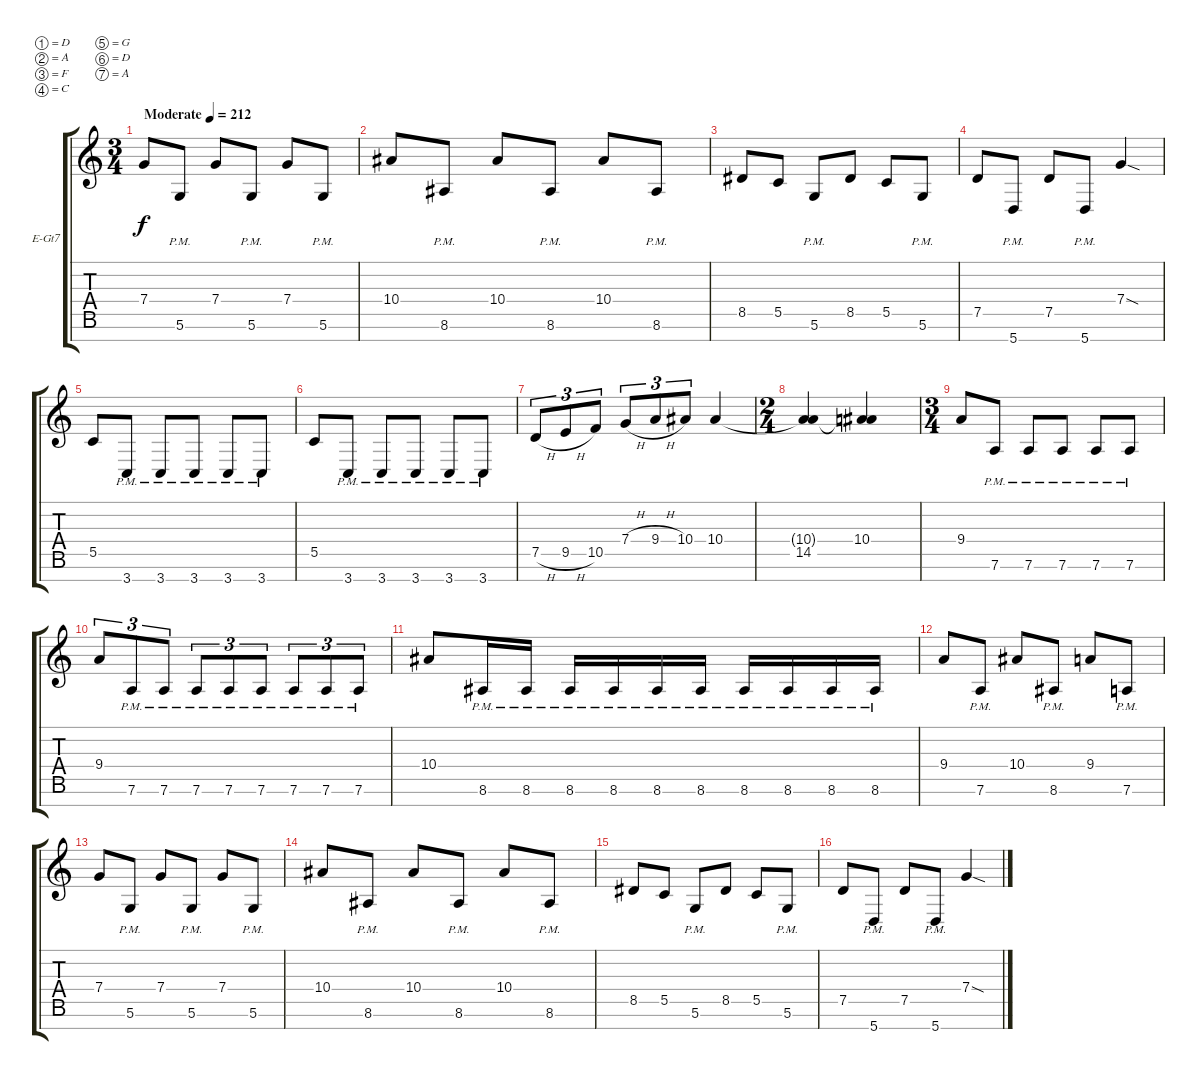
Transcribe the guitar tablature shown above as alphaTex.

\bracketExtendMode groupsimilarinstruments
\firstSystemTrackNameOrientation horizontal
\otherSystemsTrackNameOrientation horizontal
\track ("Simon Girard" "E-Gt7") {instrument distortionguitar}
\staff {score tabs}
\tuning (D4 A3 F3 C3 G2 D2 A1)
\ts (3 4)
\beaming (8 2 2 2)
\tempo (212 "Moderate")
\clef g2
\ks c
7.4.8{dy f instrument distortionguitar} 5.6{pm}.8 7.4.8 5.6{pm}.8 7.4.8 5.6{pm}.8 |
10.4.8 8.6{pm}.8 10.4.8 8.6{pm}.8 10.4.8 8.6{pm}.8 |
8.5.8 5.5.8 5.6{pm}.8 8.5.8 5.5.8 5.6{pm}.8 |
7.5.8 5.7{pm}.8 7.5.8 5.7{pm}.8 7.4{sod}.4 |
5.5.8 3.7{pm}.8 3.7{pm}.8 3.7{pm}.8 3.7{pm}.8 3.7{pm}.8 |
5.5.8 3.7{pm}.8 3.7{pm}.8 3.7{pm}.8 3.7{pm}.8 3.7{pm}.8 |
7.5{h}.8{tu (3 2)} 9.5{h}.8{tu (3 2)} 10.5.8{tu (3 2)} 7.4{h}.8{tu (3 2)} 9.4{h}.8{tu (3 2)} 10.4.8{tu (3 2)} 10.4.4 |
\ts (2 4)
\beaming (8 2 2)
(10.4{t} 14.5).4 (10.4 14.5{t}).4 |
\ts (3 4)
\beaming (8 2 2 2)
9.4.8 7.6{pm}.8 7.6{pm}.8 7.6{pm}.8 7.6{pm}.8 7.6{pm}.8 |
9.4.8{tu (3 2)} 7.6{pm}.8{tu (3 2)} 7.6{pm}.8{tu (3 2)} 7.6{pm}.8{tu (3 2)} 7.6{pm}.8{tu (3 2)} 7.6{pm}.8{tu (3 2)} 7.6{pm}.8{tu (3 2)} 7.6{pm}.8{tu (3 2)} 7.6{pm}.8{tu (3 2)} |
10.4.8 8.6{pm}.16 8.6{pm}.16 8.6{pm}.16 8.6{pm}.16 8.6{pm}.16 8.6{pm}.16 8.6{pm}.16 8.6{pm}.16 8.6{pm}.16 8.6{pm}.16 |
9.4.8 7.6{pm}.8 10.4.8 8.6{pm}.8 9.4.8 7.6{pm}.8 |
7.4.8 5.6{pm}.8 7.4.8 5.6{pm}.8 7.4.8 5.6{pm}.8 |
10.4.8 8.6{pm}.8 10.4.8 8.6{pm}.8 10.4.8 8.6{pm}.8 |
8.5.8 5.5.8 5.6{pm}.8 8.5.8 5.5.8 5.6{pm}.8 |
7.5.8 5.7{pm}.8 7.5.8 5.7{pm}.8 7.4{sod}.4
